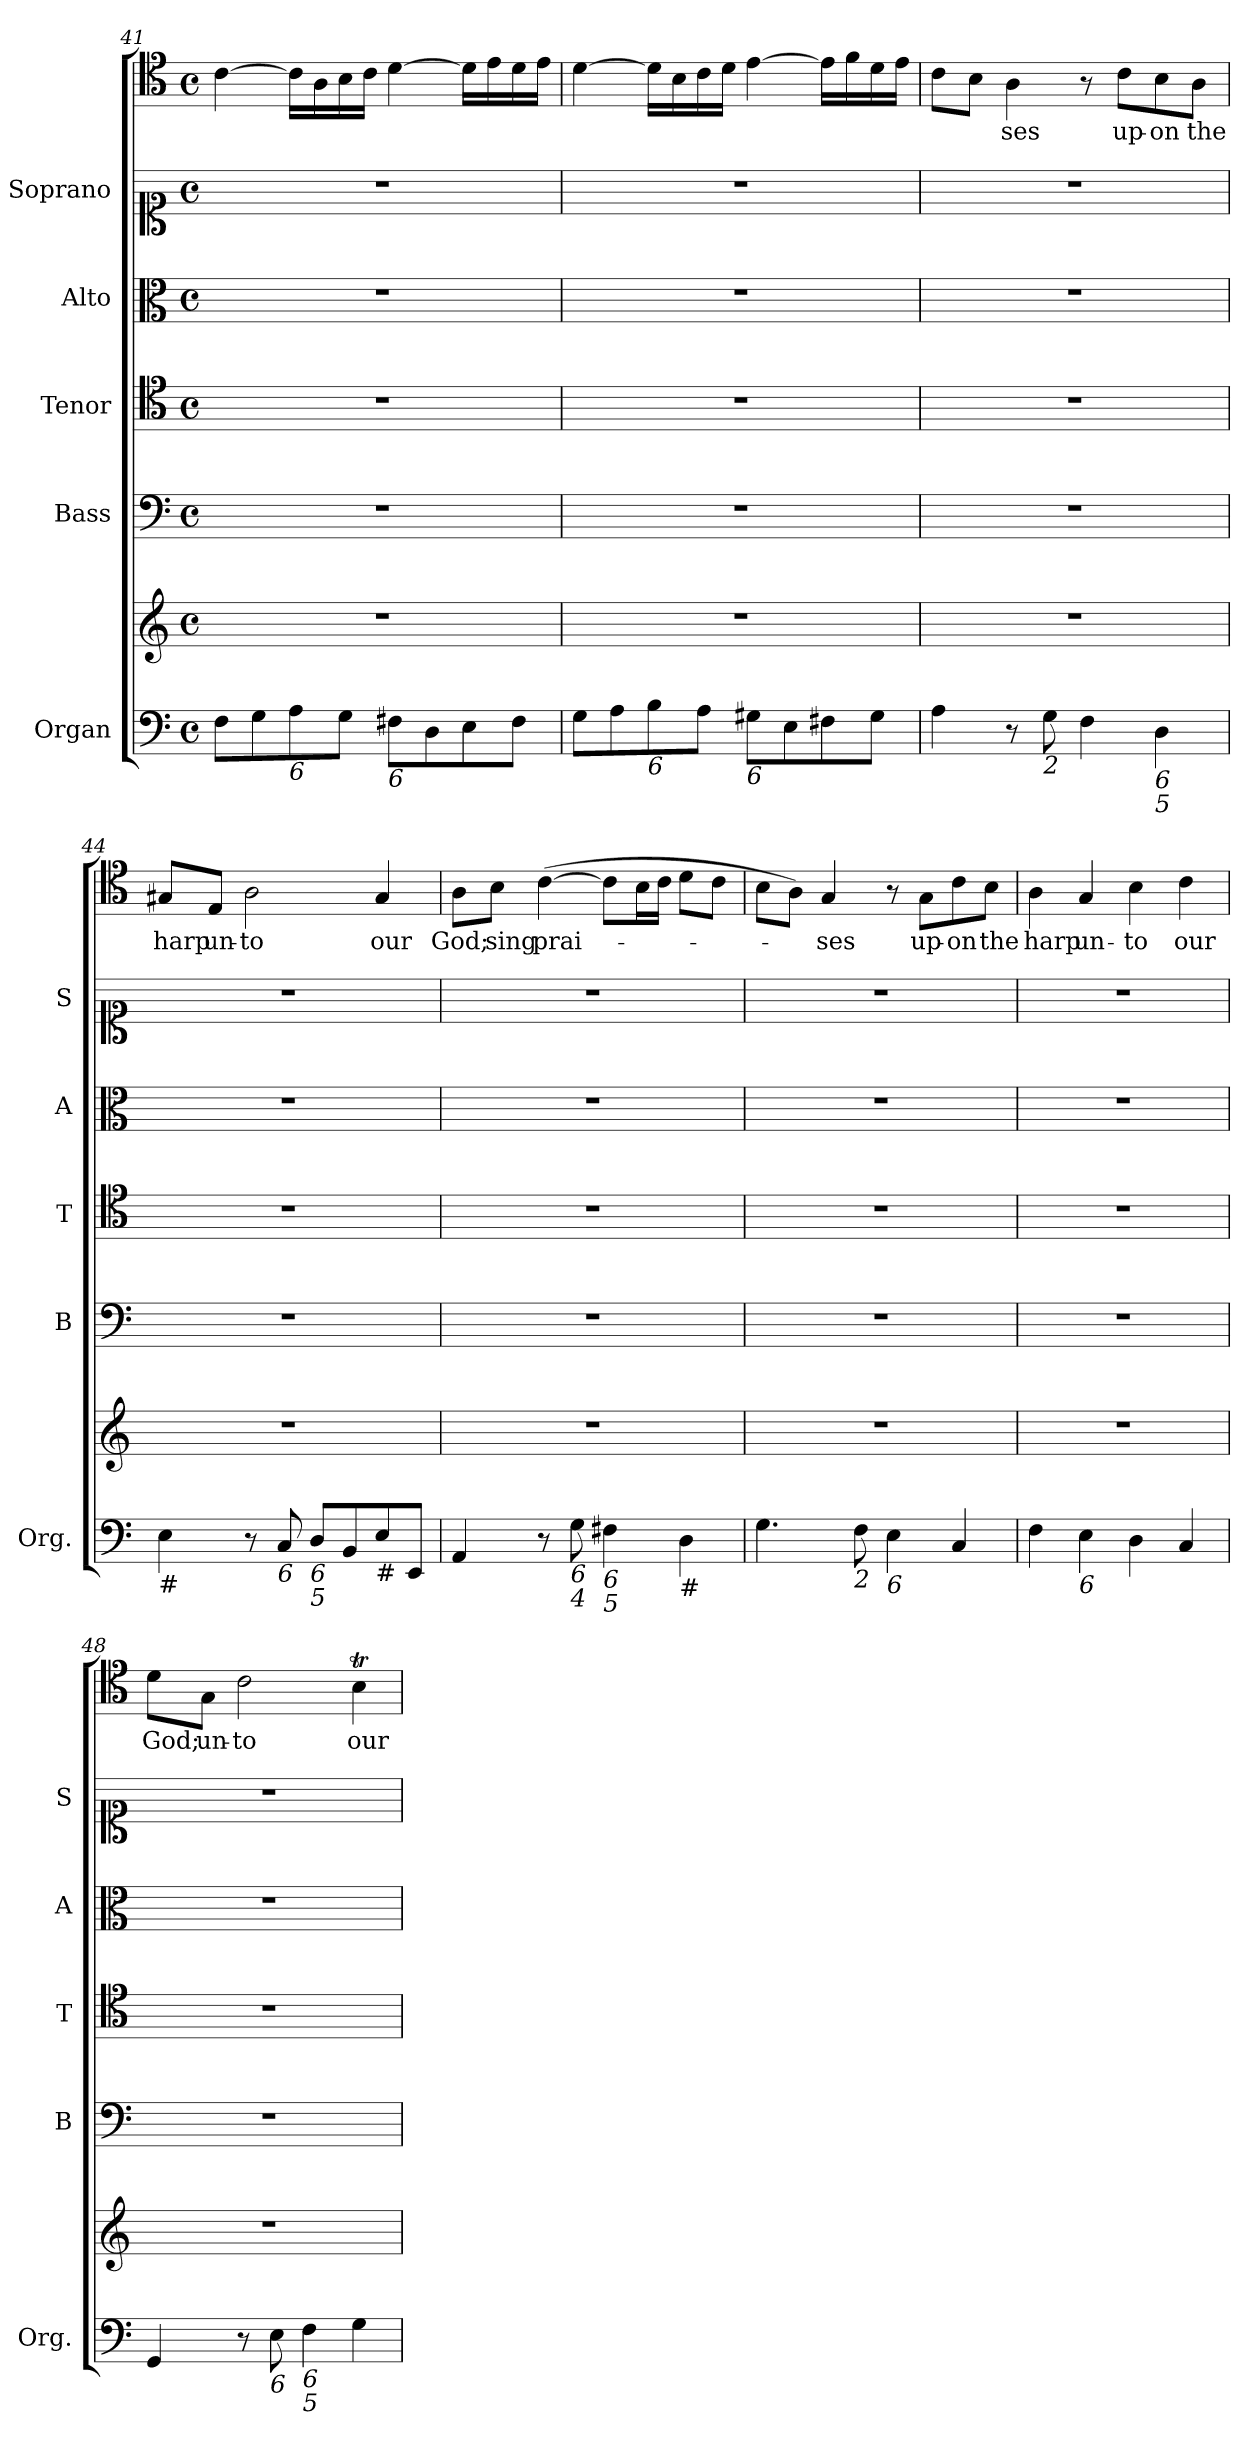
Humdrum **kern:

**kern	**kern	**kern	**kern	**kern	**kern	**kern	**text
*part6	*part6	*part5	*part4	*part3	*part2	*part1	*part1
*staff7	*staff6	*staff5	*staff4	*staff3	*staff2	*staff1	*staff1
*I"Organ	*	*I"Bass	*I"Tenor	*I"Alto	*I"Soprano	*	*
*I'Org.	*	*I'B	*I'T	*I'A	*I'S	*	*
!!LO:LB:g=z
*clefF4	*clefG2	*clefF4	*clefC4	*clefC3	*clefC1	*clefC4	*
*k[]	*k[]	*k[]	*k[]	*k[]	*k[]	*k[]	*
*C:	*C:	*C:	*C:	*C:	*C:	*C:	*
*M4/4	*M4/4	*M4/4	*M4/4	*M4/4	*M4/4	*M4/4	*
*met(c)	*met(c)	*met(c)	*met(c)	*met(c)	*met(c)	*met(c)	*
=41	=41	=41	=41	=41	=41	=41	=41
8F\L	1r	1r	1r	1r	1r	[4c\	.
8G\	.	.	.	.	.	.	.
!LO:TX:b:i:t=6	!	!	!	!	!	!	!
8A\	.	.	.	.	.	16c\LL]	.
.	.	.	.	.	.	16A\	.
8G\J	.	.	.	.	.	16B\	.
.	.	.	.	.	.	16c\JJ	.
!LO:TX:b:i:t=6	!	!	!	!	!	!	!
8F#X\L	.	.	.	.	.	[4d\	.
8D\	.	.	.	.	.	.	.
8E\	.	.	.	.	.	16d\LL]	.
.	.	.	.	.	.	16e\	.
8F#\J	.	.	.	.	.	16d\	.
.	.	.	.	.	.	16e\JJ	.
=42	=42	=42	=42	=42	=42	=42	=42
8G\L	1r	1r	1r	1r	1r	[4d\	.
8A\	.	.	.	.	.	.	.
!LO:TX:b:i:t=6	!	!	!	!	!	!	!
8B\	.	.	.	.	.	16d\LL]	.
.	.	.	.	.	.	16B\	.
8A\J	.	.	.	.	.	16c\	.
.	.	.	.	.	.	16d\JJ	.
!LO:TX:b:i:t=6	!	!	!	!	!	!	!
8G#X\L	.	.	.	.	.	[4e\	.
8E\	.	.	.	.	.	.	.
8F#X\	.	.	.	.	.	16e\LL]	.
.	.	.	.	.	.	16f\	.
8G#\J	.	.	.	.	.	16d\	.
.	.	.	.	.	.	16e\JJ	.
=43	=43	=43	=43	=43	=43	=43	=43
4A\	1r	1r	1r	1r	1r	8c\L	.
.	.	.	.	.	.	8B\J	.
!	!	!	!	!	!	!	!LO:LY:b
8r	.	.	.	.	.	4A\	-ses
!LO:TX:b:i:t=2	!	!	!	!	!	!	!
8G\	.	.	.	.	.	.	.
4F\	.	.	.	.	.	8r	.
!	!	!	!	!	!	!	!LO:LY:b
.	.	.	.	.	.	8c\L	up-
!LO:TX:b:i:t=6	!	!	!	!	!	!	!
!LO:TX:b:i:t=5	!	!	!	!	!	!	!
!	!	!	!	!	!	!	!LO:LY:b
4D\	.	.	.	.	.	8B\	-on
!	!	!	!	!	!	!	!LO:LY:b
.	.	.	.	.	.	8A\J	the
=44	=44	=44	=44	=44	=44	=44	=44
!LO:TX:b:t=#	!	!	!	!	!	!	!
!	!	!	!	!	!	!	!LO:LY:b
4E\	1r	1r	1r	1r	1r	8G#X/L	harp
!	!	!	!	!	!	!	!LO:LY:b
.	.	.	.	.	.	8E/J	un-
!	!	!	!	!	!	!	!LO:LY:b
8r	.	.	.	.	.	2A\	-to
!LO:TX:b:i:t=6	!	!	!	!	!	!	!
8C/	.	.	.	.	.	.	.
!LO:TX:b:i:t=6	!	!	!	!	!	!	!
!LO:TX:b:i:t=5	!	!	!	!	!	!	!
8D/L	.	.	.	.	.	.	.
8BB/	.	.	.	.	.	.	.
!LO:TX:b:t=#	!	!	!	!	!	!	!
!	!	!	!	!	!	!	!LO:LY:b
8E/	.	.	.	.	.	4G#/	our
8EE/J	.	.	.	.	.	.	.
!!LO:LB:g=z
=45	=45	=45	=45	=45	=45	=45	=45
!	!	!	!	!	!	!	!LO:LY:b
4AA/	1r	1r	1r	1r	1r	8A\L	God;
!	!	!	!	!	!	!	!LO:LY:b
.	.	.	.	.	.	8B\J	sing
!	!	!	!	!	!	!	!LO:LY:b
8r	.	.	.	.	.	(>[4c\	prai-
!LO:TX:b:i:t=6	!	!	!	!	!	!	!
!LO:TX:b:i:t=4	!	!	!	!	!	!	!
8G\	.	.	.	.	.	.	.
!LO:TX:b:i:t=6	!	!	!	!	!	!	!
!LO:TX:b:i:t=5	!	!	!	!	!	!	!
4F#X\	.	.	.	.	.	8c\L]	.
.	.	.	.	.	.	16B\L	.
.	.	.	.	.	.	16c\JJ	.
!LO:TX:b:t=#	!	!	!	!	!	!	!
4D\	.	.	.	.	.	8d\L	.
.	.	.	.	.	.	8c\J	.
=46	=46	=46	=46	=46	=46	=46	=46
4.G\	1r	1r	1r	1r	1r	8B\L	.
.	.	.	.	.	.	8A\J)	.
!	!	!	!	!	!	!	!LO:LY:b
.	.	.	.	.	.	4G/	-ses
!LO:TX:b:i:t=2	!	!	!	!	!	!	!
8F\	.	.	.	.	.	.	.
!LO:TX:b:i:t=6	!	!	!	!	!	!	!
4E\	.	.	.	.	.	8r	.
!	!	!	!	!	!	!	!LO:LY:b
.	.	.	.	.	.	8G\L	up-
!	!	!	!	!	!	!	!LO:LY:b
4C/	.	.	.	.	.	8c\	-on
!	!	!	!	!	!	!	!LO:LY:b
.	.	.	.	.	.	8B\J	the
=47	=47	=47	=47	=47	=47	=47	=47
!	!	!	!	!	!	!	!LO:LY:b
4F\	1r	1r	1r	1r	1r	4A\	harp
!LO:TX:b:i:t=6	!	!	!	!	!	!	!
!	!	!	!	!	!	!	!LO:LY:b
4E\	.	.	.	.	.	4G/	un-
!	!	!	!	!	!	!	!LO:LY:b
4D\	.	.	.	.	.	4B\	-to
!	!	!	!	!	!	!	!LO:LY:b
4C/	.	.	.	.	.	4c\	our
=48	=48	=48	=48	=48	=48	=48	=48
!	!	!	!	!	!	!	!LO:LY:b
4GG/	1r	1r	1r	1r	1r	8d\L	God;
!	!	!	!	!	!	!	!LO:LY:b
.	.	.	.	.	.	8G\J	un-
!	!	!	!	!	!	!	!LO:LY:b
8r	.	.	.	.	.	2c\	-to
!LO:TX:b:i:t=6	!	!	!	!	!	!	!
8E\	.	.	.	.	.	.	.
!LO:TX:b:i:t=6	!	!	!	!	!	!	!
!LO:TX:b:i:t=5	!	!	!	!	!	!	!
4F\	.	.	.	.	.	.	.
!	!	!	!	!	!	!	!LO:LY:b
4G\	.	.	.	.	.	4Bt\	our
=	=	=	=	=	=	=	=
*-	*-	*-	*-	*-	*-	*-	*-
